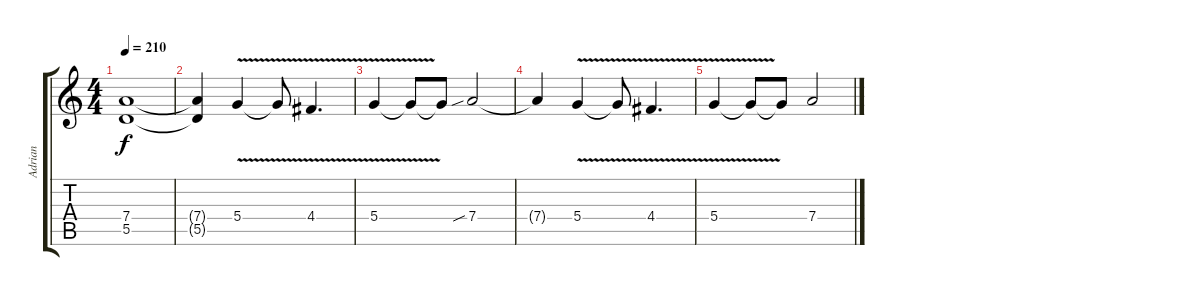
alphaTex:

\track ("Adrian" "Adrian") {instrument distortionguitar}
\staff {score tabs}
\tuning (E4 B3 G3 D3 A2 E2) {hide}
\ts (4 4)
\tempo 210
\clef g2
\ks c
(7.4{t} 5.5{t}).1{dy f} |
(7.4{t} 5.5{t}).4 5.4{v}.4 5.4{t}.8 4.4{v}.4{d} |
5.4{v}.4 5.4{t}.8 5.4{t}.8 7.4{sib}.2 |
7.4{t}.4 5.4{v}.4 5.4{t}.8 4.4{v}.4{d} |
5.4{v}.4 5.4{t}.8 5.4{t}.8 7.4.2
